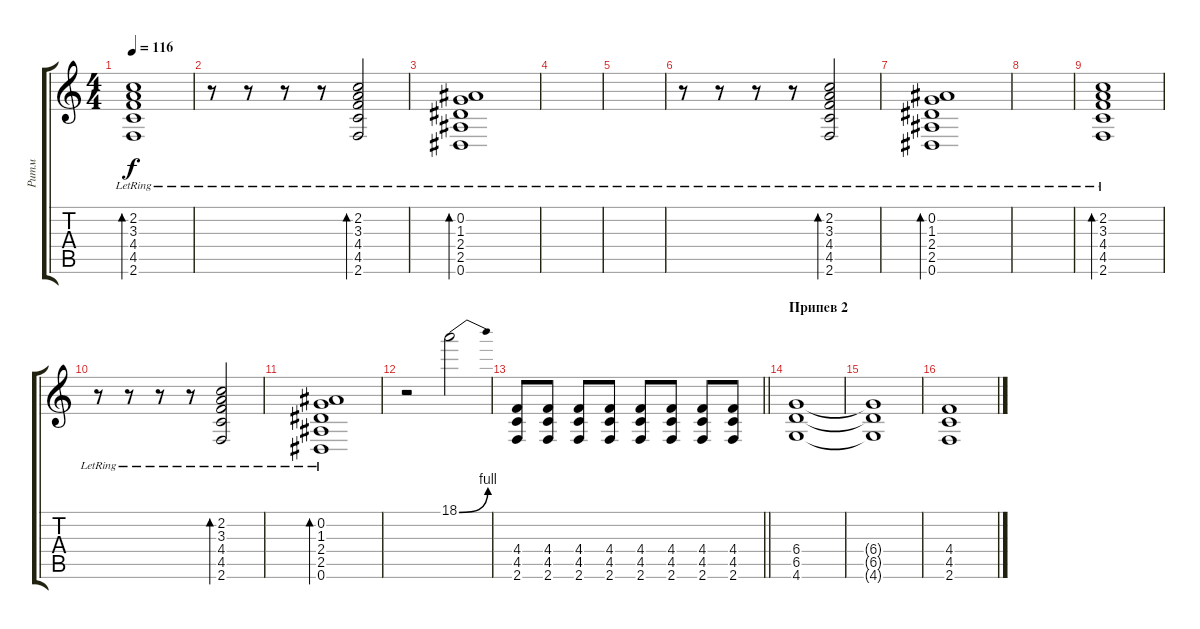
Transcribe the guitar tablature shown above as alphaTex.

\track ("Ритм" "Ритм") {instrument distortionguitar}
\staff {score tabs}
\tuning (Eb4 Bb3 Gb3 Db3 Ab2 Eb2) {hide}
\ts (4 4)
\tempo 116
\clef g2
\ks c
(2.2{lr} 3.3{lr} 4.4{lr} 4.5{lr} 2.6{lr}).1{bd 240 dy f} |
r.8 r.8 r.8 r.8 (2.2{lr} 3.3{lr} 4.4{lr} 4.5{lr} 2.6{lr}).2{bd 240} |
(0.2{lr} 1.3{lr} 2.4{lr} 2.5{lr} 0.6{lr}).1{bd 240} |
|
|
r.8 r.8 r.8 r.8 (2.2{lr} 3.3{lr} 4.4{lr} 4.5{lr} 2.6{lr}).2{bd 240} |
(0.2{lr} 1.3{lr} 2.4{lr} 2.5{lr} 0.6{lr}).1{bd 240} |
|
(2.2{lr} 3.3{lr} 4.4{lr} 4.5{lr} 2.6{lr}).1{bd 240} |
r.8 r.8 r.8 r.8 (2.2{lr} 3.3{lr} 4.4{lr} 4.5{lr} 2.6{lr}).2{bd 240} |
(0.2{lr} 1.3{lr} 2.4{lr} 2.5{lr} 0.6{lr}).1{bd 240} |
r.2 18.1{be (bend 0 0 60 4)}.2 |
\barLineRight lightlight
(4.4 4.5 2.6).8 (4.4 4.5 2.6).8 (4.4 4.5 2.6).8 (4.4 4.5 2.6).8 (4.4 4.5 2.6).8 (4.4 4.5 2.6).8 (4.4 4.5 2.6).8 (4.4 4.5 2.6).8 |
\section ("" "Припев 2")
(6.4 6.5 4.6).1{volume 16 instrument distortionguitar} |
(6.4{t} 6.5{t} 4.6{t}).1 |
(4.4 4.5 2.6).1
